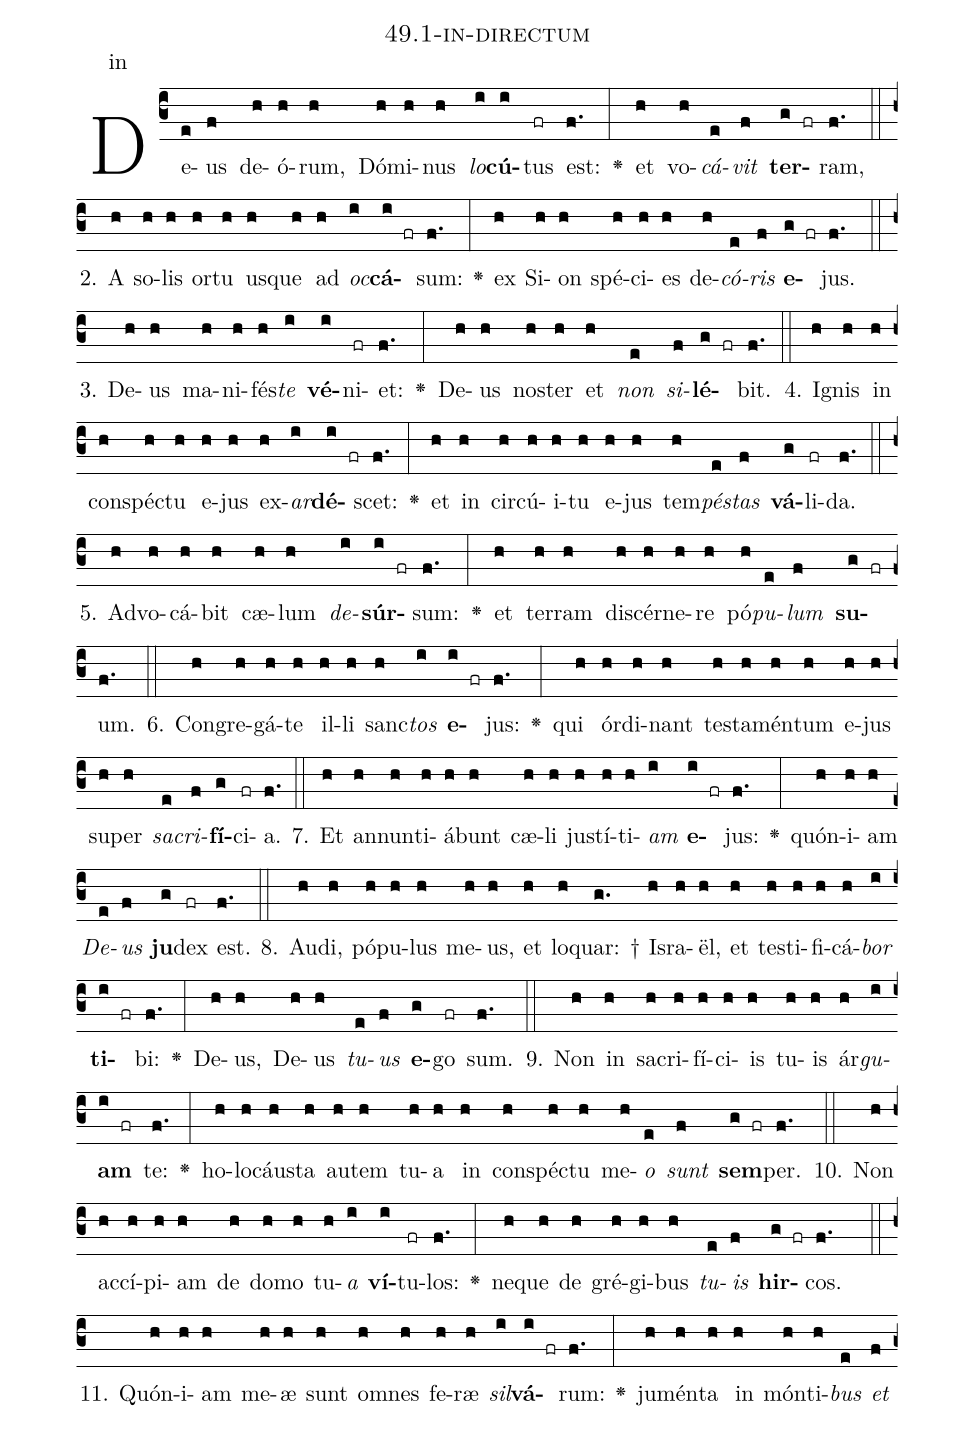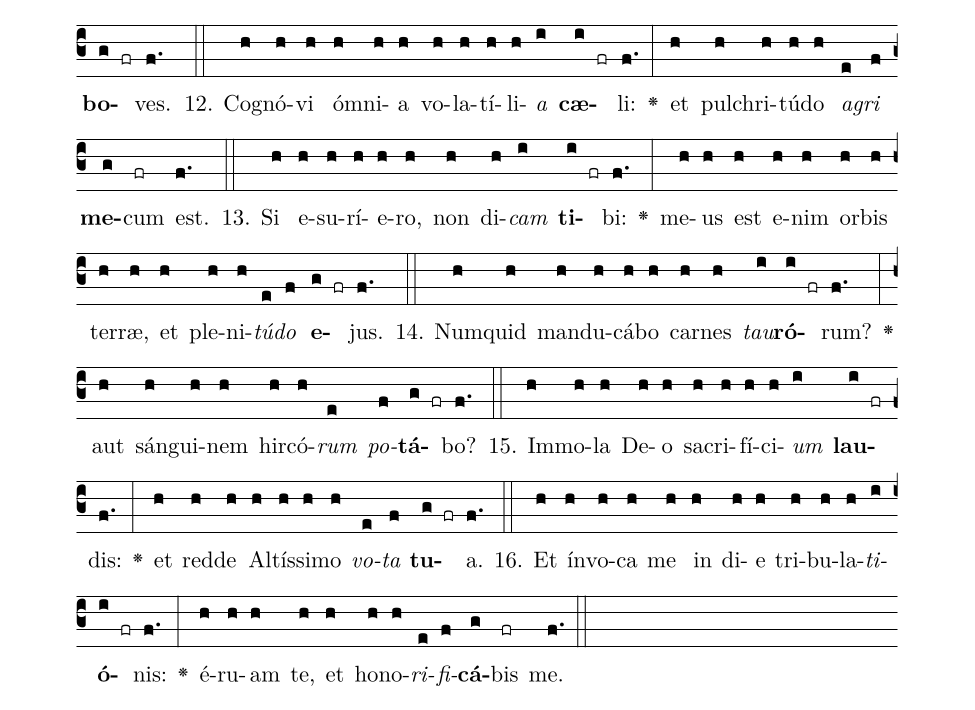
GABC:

name: 49.1-in-directum;
annotation: in;
%%
(c3)De(e)us(f) de(h)ó(h)rum,(h) Dó(h)mi(h)nus(h) <i>lo</i>(i)<b>cú</b>(i)tus(fr) est:(f.) <v>\greheightstar</v>(:) et(h) vo(h)<i>cá</i>(e)<i>vit</i>(f) <b>ter</b>(g fr)ram,(f.) (::)
2. A(h) so(h)lis(h) or(h)tu(h) us(h)que(h) ad(h) <i>oc</i>(i)<b>cá</b>(i fr)sum:(f.) <v>\greheightstar</v>(:) ex(h) Si(h)on(h) spé(h)ci(h)es(h) de(h)<i>có</i>(e)<i>ris</i>(f) <b>e</b>(g fr)jus.(f.) (::)
3. De(h)us(h) ma(h)ni(h)fés(h)<i>te</i>(i) <b>vé</b>(i)ni(fr)et:(f.) <v>\greheightstar</v>(:) De(h)us(h) nos(h)ter(h) et(h) <i>non</i>(e) <i>si</i>(f)<b>lé</b>(g fr)bit.(f.) (::)
4. I(h)gnis(h) in(h) con(h)spéc(h)tu(h) e(h)jus(h) ex(h)<i>ar</i>(i)<b>dé</b>(i fr)scet:(f.) <v>\greheightstar</v>(:) et(h) in(h) cir(h)cú(h)i(h)tu(h) e(h)jus(h) tem(h)<i>pés</i>(e)<i>tas</i>(f) <b>vá</b>(g)li(fr)da.(f.) (::)
5. Ad(h)vo(h)cá(h)bit(h) cæ(h)lum(h) <i>de</i>(i)<b>súr</b>(i fr)sum:(f.) <v>\greheightstar</v>(:) et(h) ter(h)ram(h) di(h)scér(h)ne(h)re(h) pó(h)<i>pu</i>(e)<i>lum</i>(f) <b>su</b>(g fr)um.(f.) (::)
6. Con(h)gre(h)gá(h)te(h) il(h)li(h) sanc(h)<i>tos</i>(i) <b>e</b>(i fr)jus:(f.) <v>\greheightstar</v>(:) qui(h) ór(h)di(h)nant(h) tes(h)ta(h)mén(h)tum(h) e(h)jus(h) su(h)per(h) <i>sa</i>(e)<i>cri</i>(f)<b>fí</b>(g)ci(fr)a.(f.) (::)
7. Et(h) an(h)nun(h)ti(h)á(h)bunt(h) cæ(h)li(h) jus(h)tí(h)ti(h)<i>am</i>(i) <b>e</b>(i fr)jus:(f.) <v>\greheightstar</v>(:) quón(h)i(h)am(h) <i>De</i>(e)<i>us</i>(f) <b>ju</b>(g)dex(fr) est.(f.) (::)
8. Au(h)di,(h) pó(h)pu(h)lus(h) me(h)us,(h) et(h) lo(h)quar: †(g.) Is(h)ra(h)ël,(h) et(h) tes(h)ti(h)fi(h)cá(h)<i>bor</i>(i) <b>ti</b>(i fr)bi:(f.) <v>\greheightstar</v>(:) De(h)us,(h) De(h)us(h) <i>tu</i>(e)<i>us</i>(f) <b>e</b>(g)go(fr) sum.(f.) (::)
9. Non(h) in(h) sa(h)cri(h)fí(h)ci(h)is(h) tu(h)is(h) ár(h)<i>gu</i>(i)<b>am</b>(i fr) te:(f.) <v>\greheightstar</v>(:) ho(h)lo(h)cáus(h)ta(h) au(h)tem(h) tu(h)a(h) in(h) con(h)spéc(h)tu(h) me(h)<i>o</i>(e) <i>sunt</i>(f) <b>sem</b>(g fr)per.(f.) (::)
10. Non(h) ac(h)cí(h)pi(h)am(h) de(h) do(h)mo(h) tu(h)<i>a</i>(i) <b>ví</b>(i)tu(fr)los:(f.) <v>\greheightstar</v>(:) ne(h)que(h) de(h) gré(h)gi(h)bus(h) <i>tu</i>(e)<i>is</i>(f) <b>hir</b>(g fr)cos.(f.) (::)
11. Quón(h)i(h)am(h) me(h)æ(h) sunt(h) om(h)nes(h) fe(h)ræ(h) <i>sil</i>(i)<b>vá</b>(i fr)rum:(f.) <v>\greheightstar</v>(:) ju(h)mén(h)ta(h) in(h) món(h)ti(h)<i>bus</i>(e) <i>et</i>(f) <b>bo</b>(g fr)ves.(f.) (::)
12. Co(h)gnó(h)vi(h) óm(h)ni(h)a(h) vo(h)la(h)tí(h)li(h)<i>a</i>(i) <b>cæ</b>(i fr)li:(f.) <v>\greheightstar</v>(:) et(h) pul(h)chri(h)tú(h)do(h) <i>a</i>(e)<i>gri</i>(f) <b>me</b>(g)cum(fr) est.(f.) (::)
13. Si(h) e(h)su(h)rí(h)e(h)ro,(h) non(h) di(h)<i>cam</i>(i) <b>ti</b>(i fr)bi:(f.) <v>\greheightstar</v>(:) me(h)us(h) est(h) e(h)nim(h) or(h)bis(h) ter(h)ræ,(h) et(h) ple(h)ni(h)<i>tú</i>(e)<i>do</i>(f) <b>e</b>(g fr)jus.(f.) (::)
14. Num(h)quid(h) man(h)du(h)cá(h)bo(h) car(h)nes(h) <i>tau</i>(i)<b>ró</b>(i fr)rum?(f.) <v>\greheightstar</v>(:) aut(h) sán(h)gui(h)nem(h) hir(h)có(h)<i>rum</i>(e) <i>po</i>(f)<b>tá</b>(g fr)bo?(f.) (::)
15. Im(h)mo(h)la(h) De(h)o(h) sa(h)cri(h)fí(h)ci(h)<i>um</i>(i) <b>lau</b>(i fr)dis:(f.) <v>\greheightstar</v>(:) et(h) red(h)de(h) Al(h)tís(h)si(h)mo(h) <i>vo</i>(e)<i>ta</i>(f) <b>tu</b>(g fr)a.(f.) (::)
16. Et(h) ín(h)vo(h)ca(h) me(h) in(h) di(h)e(h) tri(h)bu(h)la(h)<i>ti</i>(i)<b>ó</b>(i fr)nis:(f.) <v>\greheightstar</v>(:) é(h)ru(h)am(h) te,(h) et(h) ho(h)no(h)<i>ri</i>(e)<i>fi</i>(f)<b>cá</b>(g)bis(fr) me.(f.) (::)
